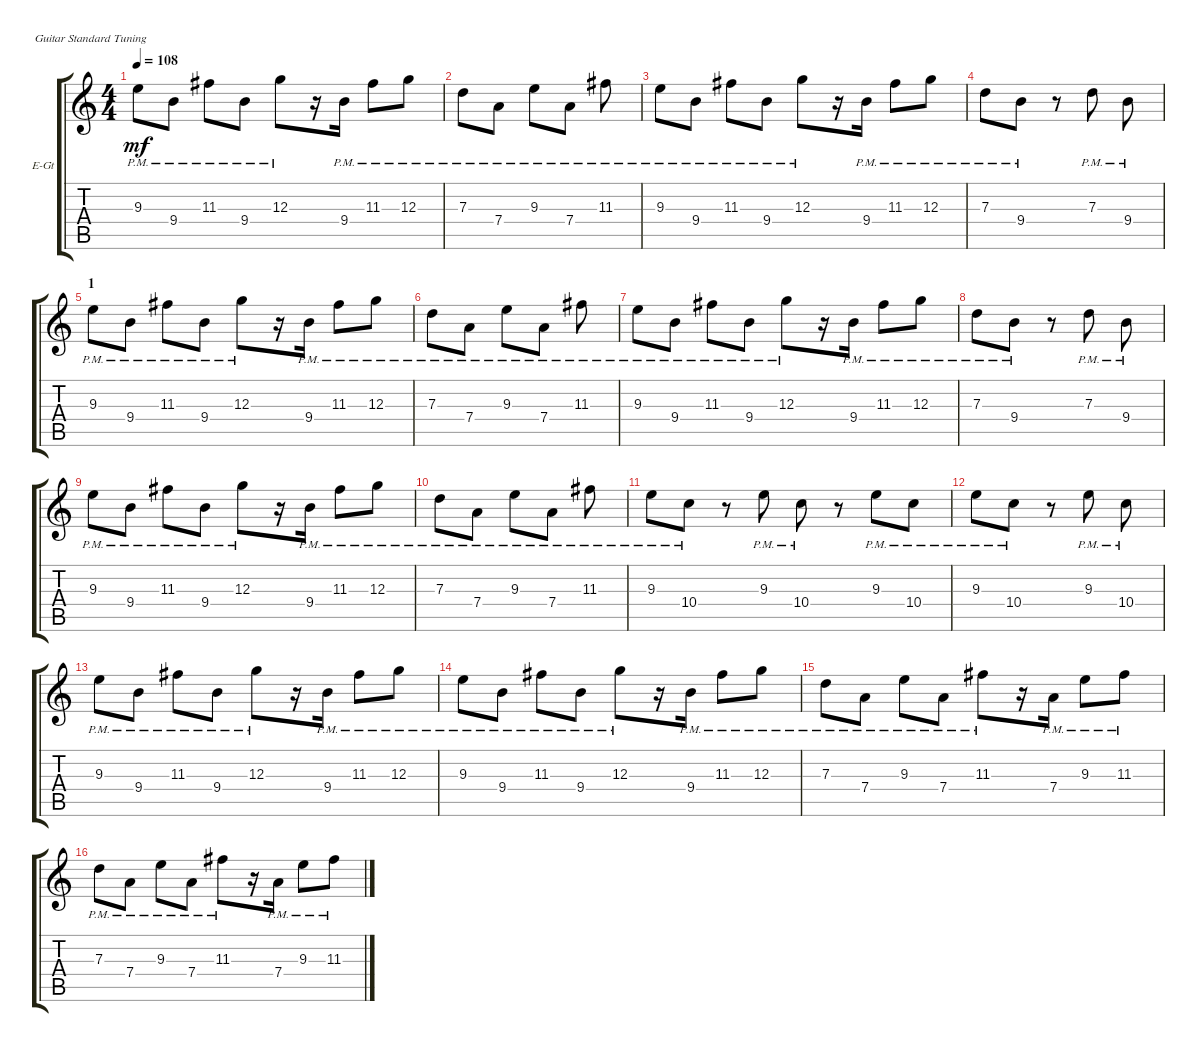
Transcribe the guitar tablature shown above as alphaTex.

\defaultSystemsLayout 4
\bracketExtendMode groupsimilarinstruments
\firstSystemTrackNameOrientation horizontal
\otherSystemsTrackNameOrientation horizontal
\track ("Electric Guitar" "E-Gt") {instrument electricguitarclean}
\staff {score tabs}
\tuning (E4 B3 G3 D3 A2 E2)
\ts (4 4)
\tempo 108
\clef g2
\ks c
9.3{pm}.8{dy mf instrument electricguitarclean} 9.4{pm}.8 11.3{pm}.8 9.4{pm}.8 12.3{pm}.8 r.16 9.4{pm}.16 11.3{pm}.8 12.3{pm}.8 |
7.3{pm}.8 7.4{pm}.8 9.3{pm}.8 7.4{pm}.8 11.3{pm}.8 |
9.3{pm}.8 9.4{pm}.8 11.3{pm}.8 9.4{pm}.8 12.3{pm}.8 r.16 9.4{pm}.16 11.3{pm}.8 12.3{pm}.8 |
7.3{pm}.8 9.4{pm}.8 r.8 7.3{pm}.8 9.4{pm}.8 |
\section ("" "1")
9.3{pm}.8 9.4{pm}.8 11.3{pm}.8 9.4{pm}.8 12.3{pm}.8 r.16 9.4{pm}.16 11.3{pm}.8 12.3{pm}.8 |
7.3{pm}.8 7.4{pm}.8 9.3{pm}.8 7.4{pm}.8 11.3{pm}.8 |
9.3{pm}.8 9.4{pm}.8 11.3{pm}.8 9.4{pm}.8 12.3{pm}.8 r.16 9.4{pm}.16 11.3{pm}.8 12.3{pm}.8 |
7.3{pm}.8 9.4{pm}.8 r.8 7.3{pm}.8 9.4{pm}.8 |
9.3{pm}.8 9.4{pm}.8 11.3{pm}.8 9.4{pm}.8 12.3{pm}.8 r.16 9.4{pm}.16 11.3{pm}.8 12.3{pm}.8 |
7.3{pm}.8 7.4{pm}.8 9.3{pm}.8 7.4{pm}.8 11.3{pm}.8 |
9.3{pm}.8 10.4{pm}.8 r.8 9.3{pm}.8 10.4{pm}.8 r.8 9.3{pm}.8 10.4{pm}.8 |
9.3{pm}.8 10.4{pm}.8 r.8 9.3{pm}.8 10.4{pm}.8 |
9.3{pm}.8 9.4{pm}.8 11.3{pm}.8 9.4{pm}.8 12.3{pm}.8 r.16 9.4{pm}.16 11.3{pm}.8 12.3{pm}.8 |
9.3{pm}.8 9.4{pm}.8 11.3{pm}.8 9.4{pm}.8 12.3{pm}.8 r.16 9.4{pm}.16 11.3{pm}.8 12.3{pm}.8 |
7.3{pm}.8 7.4{pm}.8 9.3{pm}.8 7.4{pm}.8 11.3{pm}.8 r.16 7.4{pm}.16 9.3{pm}.8 11.3{pm}.8 |
7.3{pm}.8 7.4{pm}.8 9.3{pm}.8 7.4{pm}.8 11.3{pm}.8 r.16 7.4{pm}.16 9.3{pm}.8 11.3{pm}.8
